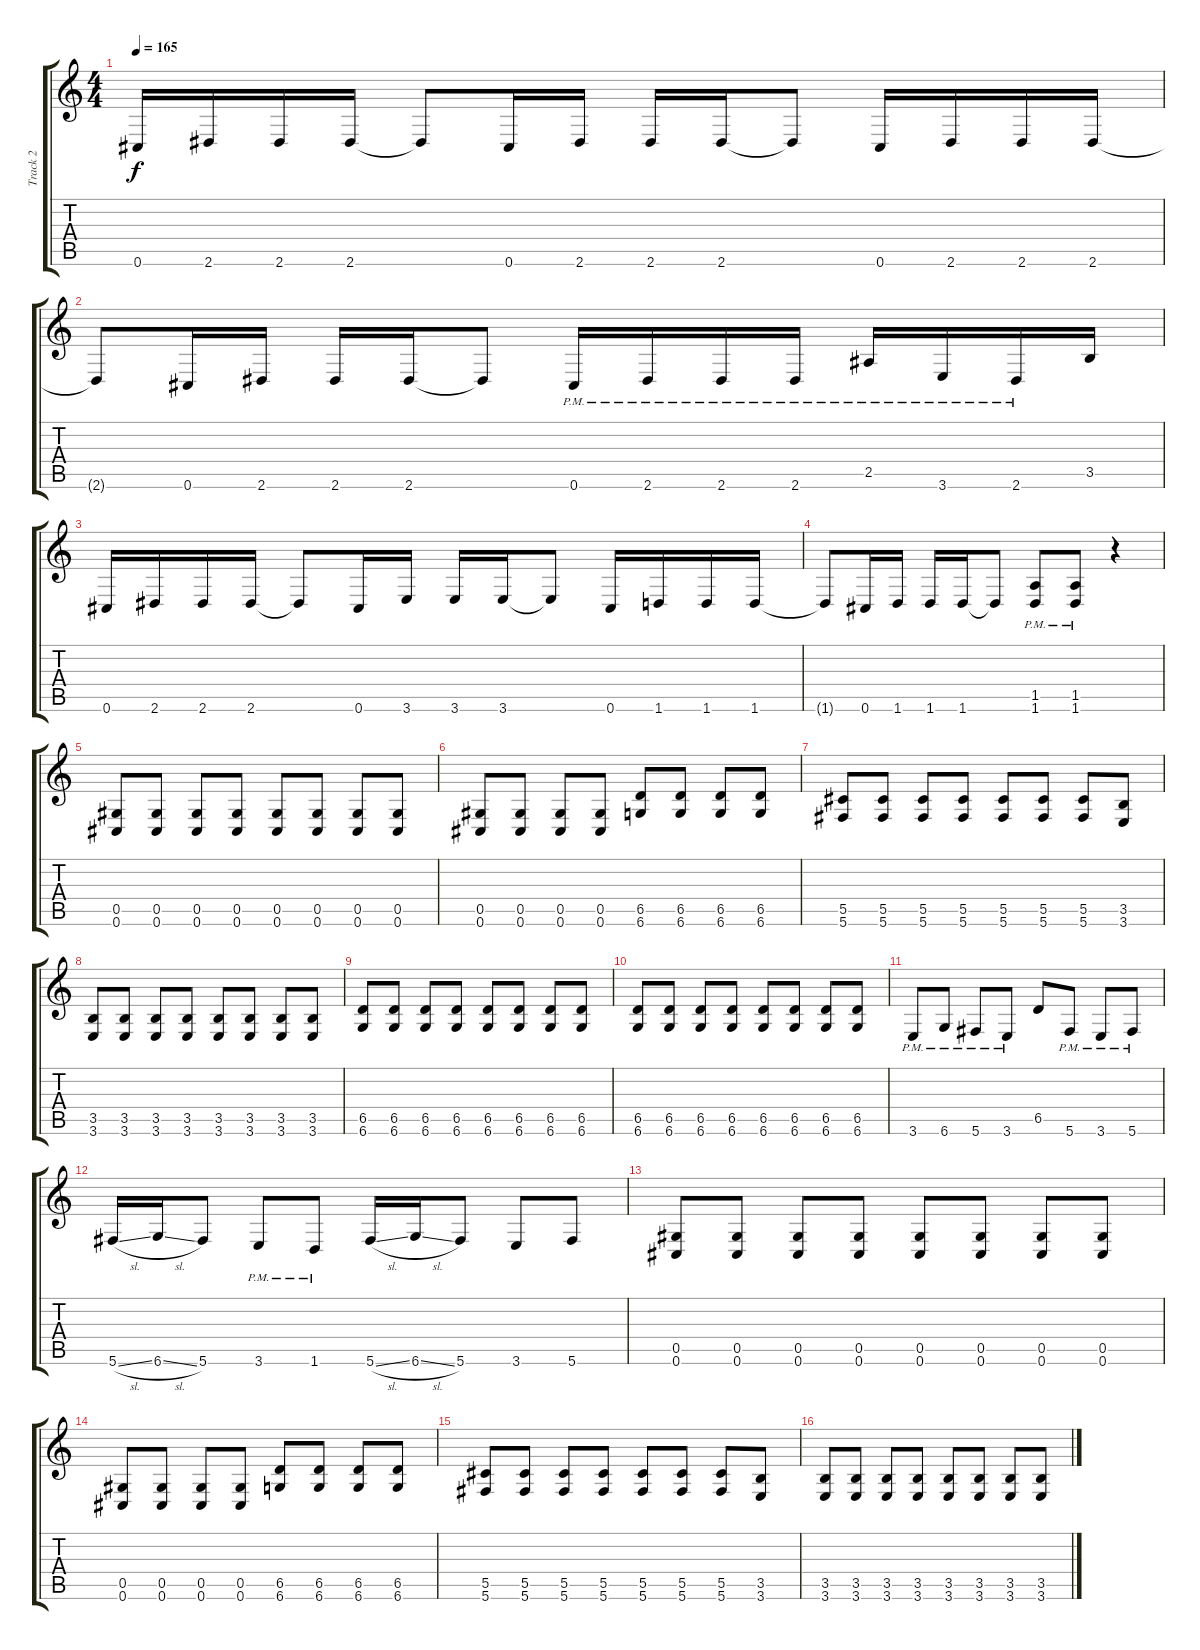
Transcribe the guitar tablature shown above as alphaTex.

\track ("Track 2" "Track 2") {instrument distortionguitar}
\staff {score tabs}
\tuning (Eb4 Bb3 Gb3 Db3 Ab2 Db2) {hide}
\ts (4 4)
\tempo 165
\clef g2
\ks c
0.6.16{dy f} 2.6.16 2.6.16 2.6.16 2.6{t}.8 0.6.16 2.6.16 2.6.16 2.6.16 2.6{t}.8 0.6.16 2.6.16 2.6.16 2.6.16 |
2.6{t}.8 0.6.16 2.6.16 2.6.16 2.6.16 2.6{t}.8 0.6{pm}.16 2.6{pm}.16 2.6{pm}.16 2.6{pm}.16 2.5{pm}.16 3.6{pm}.16 2.6{pm}.16 3.5.16 |
0.6.16 2.6.16 2.6.16 2.6.16 2.6{t}.8 0.6.16 3.6.16 3.6.16 3.6.16 3.6{t}.8 0.6.16 1.6.16 1.6.16 1.6.16 |
1.6{t}.8 0.6.16 1.6.16 1.6.16 1.6.16 1.6{t}.8 (1.5{pm} 1.6{pm}).8 (1.5{pm} 1.6).8 r.4 |
(0.5 0.6).8 (0.5 0.6).8 (0.5 0.6).8 (0.5 0.6).8 (0.5 0.6).8 (0.5 0.6).8 (0.5 0.6).8 (0.5 0.6).8 |
(0.5 0.6).8 (0.5 0.6).8 (0.5 0.6).8 (0.5 0.6).8 (6.5 6.6).8 (6.5 6.6).8 (6.5 6.6).8 (6.5 6.6).8 |
(5.5 5.6).8 (5.5 5.6).8 (5.5 5.6).8 (5.5 5.6).8 (5.5 5.6).8 (5.5 5.6).8 (5.5 5.6).8 (3.5 3.6).8 |
(3.5 3.6).8 (3.5 3.6).8 (3.5 3.6).8 (3.5 3.6).8 (3.5 3.6).8 (3.5 3.6).8 (3.5 3.6).8 (3.5 3.6).8 |
(6.5 6.6).8 (6.5 6.6).8 (6.5 6.6).8 (6.5 6.6).8 (6.5 6.6).8 (6.5 6.6).8 (6.5 6.6).8 (6.5 6.6).8 |
(6.5 6.6).8 (6.5 6.6).8 (6.5 6.6).8 (6.5 6.6).8 (6.5 6.6).8 (6.5 6.6).8 (6.5 6.6).8 (6.5 6.6).8 |
3.6{pm}.8 6.6{pm}.8 5.6{pm}.8 3.6{pm}.8 6.5.8 5.6{pm}.8 3.6{pm}.8 5.6{pm}.8 |
5.6{sl}.16 6.6{sl}.16 5.6.8 3.6{pm}.8 1.6{pm}.8 5.6{sl}.16 6.6{sl}.16 5.6.8 3.6.8 5.6.8 |
(0.5 0.6).8 (0.5 0.6).8 (0.5 0.6).8 (0.5 0.6).8 (0.5 0.6).8 (0.5 0.6).8 (0.5 0.6).8 (0.5 0.6).8 |
(0.5 0.6).8 (0.5 0.6).8 (0.5 0.6).8 (0.5 0.6).8 (6.5 6.6).8 (6.5 6.6).8 (6.5 6.6).8 (6.5 6.6).8 |
(5.5 5.6).8 (5.5 5.6).8 (5.5 5.6).8 (5.5 5.6).8 (5.5 5.6).8 (5.5 5.6).8 (5.5 5.6).8 (3.5 3.6).8 |
(3.5 3.6).8 (3.5 3.6).8 (3.5 3.6).8 (3.5 3.6).8 (3.5 3.6).8 (3.5 3.6).8 (3.5 3.6).8 (3.5 3.6).8
